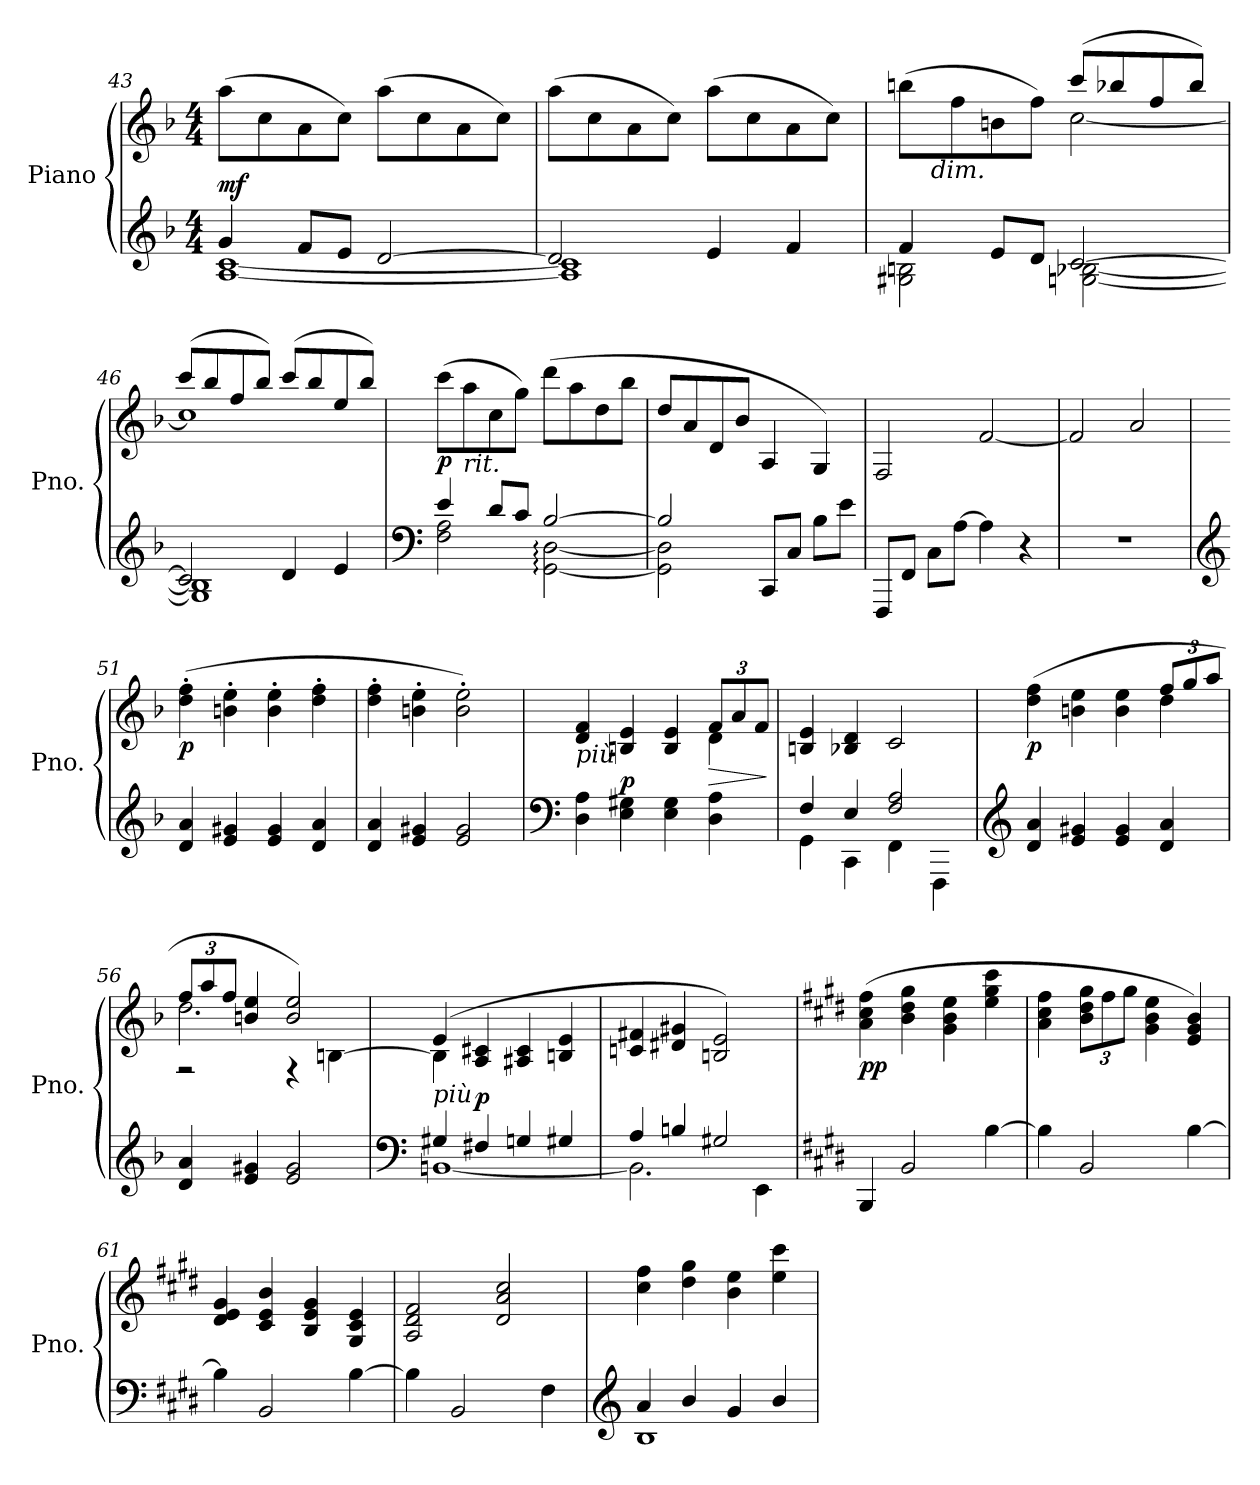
**kern	**kern	**dynam
*part1	*part1	*part1
*staff2	*staff1	*staff1/2
*I"Piano	*	*
*I'Pno.	*	*
*clefG2	*clefG2	*
*k[b-]	*k[b-]	*
*M4/4	*M4/4	*
=43	=43	=43
*^	*	*
!	!	!	!LO:DY:a=2
4g/	[1A [1c	(>8aa\L	mf
.	.	8cc\	.
8f/L	.	8a\	.
8e/J	.	8cc\J)	.
[2d/	.	(>8aa\L	.
.	.	8cc\	.
.	.	8a\	.
.	.	8cc\J)	.
=44	=44	=44	=44
2d/]	1A] 1c]	(>8aa\L	.
.	.	8cc\	.
.	.	8a\	.
.	.	8cc\J)	.
4e/	.	(>8aa\L	.
.	.	8cc\	.
4f/	.	8a\	.
.	.	8cc\J)	.
=45	=45	=45	=45
*	*	*^	*
*	*	*	*^	*
4f/	2G#X\ 2Bn\	(>8bbn\L	2ryy	12ryy	.
!	!	!	!	!LO:TX:b:i:t=dim.	!
.	.	.	.	3%2ryy	.
.	.	8ff\	.	.	.
8e/L	.	8bn\	.	.	.
8d/J	.	8ff\J)	.	.	.
[2c/	[2Gn\ [2B-X\	(>8ccc/L	[2cc\	.	.
.	.	8bb-X/	.	.	.
.	.	8ff/	.	6.ryy	.
.	.	8bb-/J)	.	.	.
*	*	*	*v	*v	*
!!LO:LB:g=z
=46	=46	=46	=46	=46
2c/]	1G] 1B-]	(>8ccc/L	1cc]	.
.	.	8bb-/	.	.
.	.	8ff/	.	.
.	.	8bb-/J)	.	.
4d/	.	(>8ccc/L	.	.
.	.	8bb-/	.	.
4e/	.	8ee/	.	.
.	.	8bb-/J)	.	.
*	*	*v	*v	*
=47	=47	=47	=47
*clefF4	*	*	*
!	!	!	!LO:DY:b
4e/	2F\ 2A\	(>8ccc\L	p
!	!	!LO:TX:b:i:t=rit.	!
.	.	8aa\	.
8d/L	.	8cc\	.
8c/J	.	8gg\J)	.
[2B-/	[2GG\: [2D\:	(>8ddd\L	.
.	.	8aa\	.
.	.	8dd\	.
.	.	8bb-\J	.
=48	=48	=48	=48
2B-/]	2GG\] 2D\]	8dd/L	.
.	.	8a/	.
.	.	8d/	.
.	.	8b-/J	.
8CC/L	2ryy	4A/	.
8C/J	.	.	.
8B-\L	.	4G/)	.
8e\J	.	.	.
*v	*v	*	*
=49	=49	=49
8FFF/L	2F/	.
8FF/J	.	.
8C\L	.	.
[8A\J	.	.
4A\]	[2f/	.
4r	.	.
=50	=50	=50
1r	2f/]	.
.	2a/	.
=51	=51	=51
*clefG2	*	*
!	!	!LO:DY:b
4d/ 4a/	(>4dd\' 4ff\'	p
4e/ 4g#X/	4bn\' 4ee\'	.
4e/ 4g#/	4b\' 4ee\'	.
4d/ 4a/	4dd\' 4ff\'	.
!!LO:PB:g=z
=52	=52	=52
4d/ 4a/	4dd\' 4ff\'	.
4e/ 4g#X/	4bn\' 4ee\'	.
2e/ 2g#/	2b\' 2ee\')	.
=53	=53	=53
*clefF4	*	*
*	*^	*
!	!LO:TX:b:i:t=più	!	!
4D\ 4A\	4d/ 4f/	2.rddyy	.
!	!	!	!LO:DY:a=2
4E\ 4G#X\	4Bn/ 4e/	.	p
4E\ 4G#\	4B/ 4e/	.	.
!	!	!	!LO:HP:b
4D\ 4A\	12f/L	4d\	>
.	12a/	.	.
.	12f/J	.	.
*	*v	*v	*
.	.	]
=54	=54	=54
*^	*	*
4GG\	4F/	4Bn/ 4e/	.
4CC\	4E/	4B-X/ 4d/	.
4FF\	2F/ 2A/	2c/	.
4FFF\	.	.	.
*v	*v	*	*
=55	=55	=55
*clefG2	*	*
*	*^	*
!	!	!	!LO:DY:b
4d/ 4a/	(>4dd\ 4ff\	2.ryy	p
4e/ 4g#X/	4bn\ 4ee\	.	.
4e/ 4g#/	4b\ 4ee\	.	.
*	*Xbrackettup	*	*
4d/ 4a/	12ff/L	4dd\	.
.	12gg/	.	.
.	12aa/J	.	.
=56	=56	=56	=56
*	*	*^	*
4d/ 4a/	12ff/L	2.dd\	2rF	.
.	12aa/	.	.	.
.	12ff/J	.	.	.
4e/ 4g#X/	4bn/ 4ee/	.	.	.
2e/ 2g#/	2b/ 2ee/)	.	4rF	.
.	.	4ryy	[4Bn\	.
*	*v	*v	*v	*
=57	=57	=57
*clefF4	*	*
*^	*^	*
*	*	*	*^	*
!	!	!LO:TX:b:i:t=più	!	!	!
*	*	*	*v	*v	*
4G#X/	[1BBn	(>4e/	4B\]	.
!	!	!	!	!LO:DY:a=2
4F#X/	.	4A/ 4c#X/	2.ryy	p
4Gn/	.	4A#X/ 4c#/	.	.
4G#X/	.	4Bn/ 4e/	.	.
*	*	*v	*v	*
!!LO:LB:g=z
=58	=58	=58	=58
4A/	2.BB\]	4cn/ 4f#X/	.
4Bn/	.	4d#X/ 4g#X/	.
2G#X/	.	2Bn/ 2e/)	.
.	4EE\	.	.
*v	*v	*	*
=59	=59	=59
*k[f#c#g#d#]	*k[f#c#g#d#]	*
*^	*	*
!	!	!	!LO:DY:b
*v	*v	*	*
4BBB/	(>4a\ 4cc#\ 4ff#\	pp
2BB/	4b\ 4dd#\ 4gg#\	.
.	4g#\ 4b\ 4ee\	.
[4B\	4ee\ 4gg#\ 4ccc#\	.
=60	=60	=60
4B\]	4a\ 4cc#\ 4ff#\	.
2BB/	12b\ 12dd#\ 12gg#\L	.
.	12ff#\	.
.	12gg#\J	.
.	4g#\ 4b\ 4ee\	.
[4B\	4e/ 4g#/ 4b/)	.
=61	=61	=61
4B\]	4d#/ 4e/ 4g#/	.
2BB/	4c#/ 4e/ 4b/	.
.	4B/ 4e/ 4g#/	.
[4B\	4G#/ 4c#/ 4e/	.
=62	=62	=62
4B\]	2A/ 2d#/ 2f#/	.
2BB/	.	.
.	2d#/ 2a/ 2cc#/	.
4F#\	.	.
=63	=63	=63
*clefG2	*	*
*^	*	*
4a/	1B	4cc#\ 4ff#\	.
4b/	.	4dd#\ 4gg#\	.
4g#/	.	4b\ 4ee\	.
4b/	.	4ee\ 4ccc#\	.
*v	*v	*	*
=	=	=
*-	*-	*-
